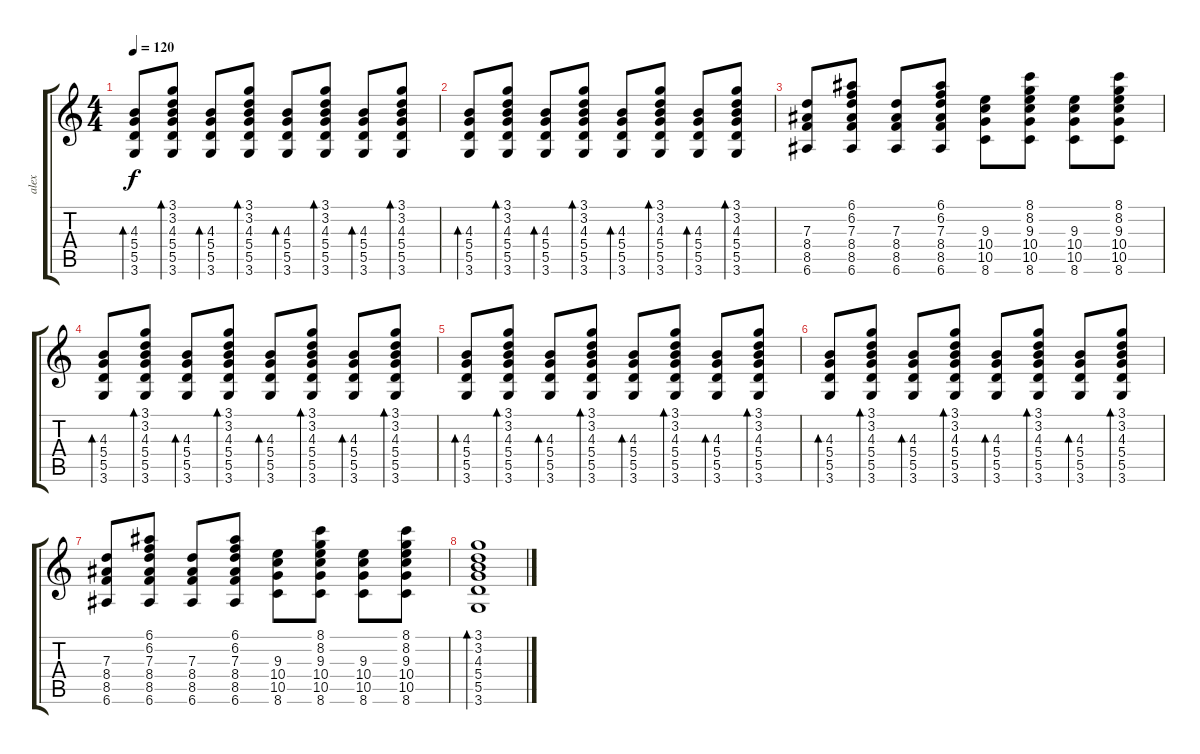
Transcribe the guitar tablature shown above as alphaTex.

\track ("alex" "alex") {instrument electricguitarclean}
\staff {score tabs}
\tuning (E4 B3 G3 D3 A2 E2) {hide}
\ts (4 4)
\tempo 120
\clef g2
\ks c
(4.3 5.4 5.5 3.6).8{bd 60 dy f} (3.1 3.2 4.3 5.4 5.5 3.6).8{bd 60} (4.3 5.4 5.5 3.6).8{bd 60} (3.1 3.2 4.3 5.4 5.5 3.6).8{bd 60} (4.3 5.4 5.5 3.6).8{bd 60} (3.1 3.2 4.3 5.4 5.5 3.6).8{bd 60} (4.3 5.4 5.5 3.6).8{bd 60} (3.1 3.2 4.3 5.4 5.5 3.6).8{bd 60} |
(4.3 5.4 5.5 3.6).8{bd 60} (3.1 3.2 4.3 5.4 5.5 3.6).8{bd 60} (4.3 5.4 5.5 3.6).8{bd 60} (3.1 3.2 4.3 5.4 5.5 3.6).8{bd 60} (4.3 5.4 5.5 3.6).8{bd 60} (3.1 3.2 4.3 5.4 5.5 3.6).8{bd 60} (4.3 5.4 5.5 3.6).8{bd 60} (3.1 3.2 4.3 5.4 5.5 3.6).8{bd 60} |
(7.3 8.4 8.5 6.6).8 (6.1 6.2 7.3 8.4 8.5 6.6).8 (7.3 8.4 8.5 6.6).8 (6.1 6.2 7.3 8.4 8.5 6.6).8 (9.3 10.4 10.5 8.6).8 (8.1 8.2 9.3 10.4 10.5 8.6).8 (9.3 10.4 10.5 8.6).8 (8.1 8.2 9.3 10.4 10.5 8.6).8 |
(4.3 5.4 5.5 3.6).8{bd 60} (3.1 3.2 4.3 5.4 5.5 3.6).8{bd 60} (4.3 5.4 5.5 3.6).8{bd 60} (3.1 3.2 4.3 5.4 5.5 3.6).8{bd 60} (4.3 5.4 5.5 3.6).8{bd 60} (3.1 3.2 4.3 5.4 5.5 3.6).8{bd 60} (4.3 5.4 5.5 3.6).8{bd 60} (3.1 3.2 4.3 5.4 5.5 3.6).8{bd 60} |
(4.3 5.4 5.5 3.6).8{bd 60} (3.1 3.2 4.3 5.4 5.5 3.6).8{bd 60} (4.3 5.4 5.5 3.6).8{bd 60} (3.1 3.2 4.3 5.4 5.5 3.6).8{bd 60} (4.3 5.4 5.5 3.6).8{bd 60} (3.1 3.2 4.3 5.4 5.5 3.6).8{bd 60} (4.3 5.4 5.5 3.6).8{bd 60} (3.1 3.2 4.3 5.4 5.5 3.6).8{bd 60} |
(4.3 5.4 5.5 3.6).8{bd 60} (3.1 3.2 4.3 5.4 5.5 3.6).8{bd 60} (4.3 5.4 5.5 3.6).8{bd 60} (3.1 3.2 4.3 5.4 5.5 3.6).8{bd 60} (4.3 5.4 5.5 3.6).8{bd 60} (3.1 3.2 4.3 5.4 5.5 3.6).8{bd 60} (4.3 5.4 5.5 3.6).8{bd 60} (3.1 3.2 4.3 5.4 5.5 3.6).8{bd 60} |
(7.3 8.4 8.5 6.6).8 (6.1 6.2 7.3 8.4 8.5 6.6).8 (7.3 8.4 8.5 6.6).8 (6.1 6.2 7.3 8.4 8.5 6.6).8 (9.3 10.4 10.5 8.6).8 (8.1 8.2 9.3 10.4 10.5 8.6).8 (9.3 10.4 10.5 8.6).8 (8.1 8.2 9.3 10.4 10.5 8.6).8 |
(3.1 3.2 4.3 5.4 5.5 3.6).1{bd 60}
